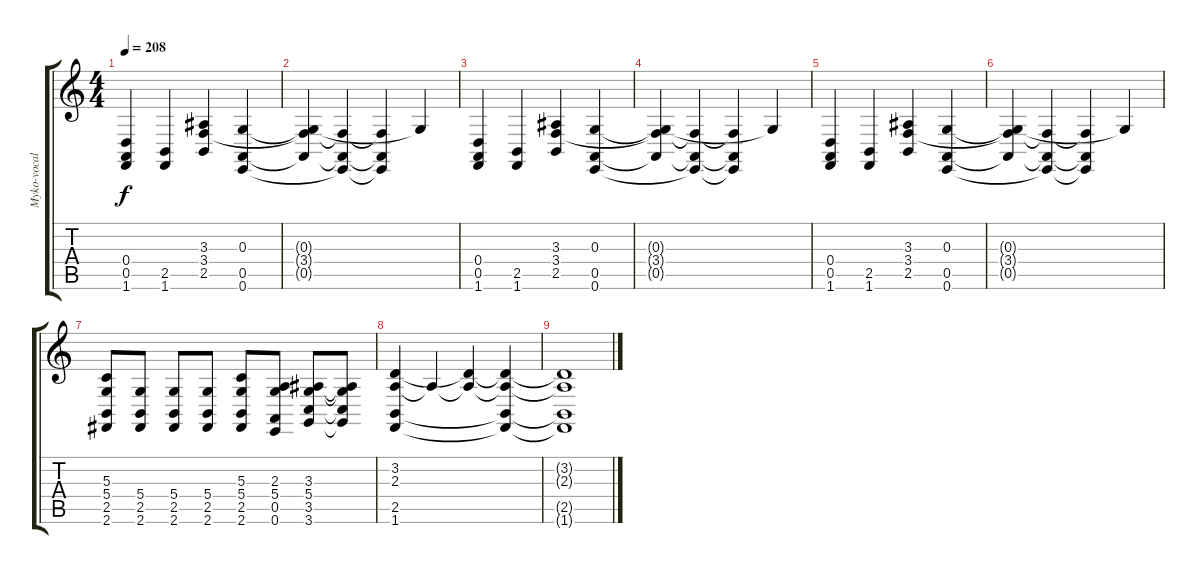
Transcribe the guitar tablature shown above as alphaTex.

\track ("Myko-vocal" "Myko-vocal") {instrument gunshot}
\staff {score tabs}
\tuning (E4 B3 G3 D3 A2 E2) {hide}
\ts (4 4)
\tempo 208
\clef g2
\ks c
(0.4 0.5 1.6).4{dy f} (2.5 1.6).4 (3.3 3.4 2.5).4 (0.3 0.5 0.6).4 |
(0.3{t} 3.4{t} 0.5{t}).4 (3.4{t} 0.5{t} 0.6{t}).4 (3.4{t} 0.5{t} 0.6{t}).4 0.3{t}.4 |
(0.4 0.5 1.6).4 (2.5 1.6).4 (3.3 3.4 2.5).4 (0.3 0.5 0.6).4 |
(0.3{t} 3.4{t} 0.5{t}).4 (3.4{t} 0.5{t} 0.6{t}).4 (3.4{t} 0.5{t} 0.6{t}).4 0.3{t}.4 |
(0.4 0.5 1.6).4 (2.5 1.6).4 (3.3 3.4 2.5).4 (0.3 0.5 0.6).4 |
(0.3{t} 3.4{t} 0.5{t}).4 (3.4{t} 0.5{t} 0.6{t}).4 (3.4{t} 0.5{t} 0.6{t}).4 0.3{t}.4 |
(5.3 5.4 2.5 2.6).8 (5.4 2.5 2.6).8 (5.4 2.5 2.6).8 (5.4 2.5 2.6).8 (5.3 5.4 2.5 2.6).8 (2.3 5.4 0.5 0.6).8 (3.3 5.4 3.5 3.6).8 (3.3{t} 5.4{t} 3.5{t} 3.6{t}).8 |
(3.2 2.3 2.5 1.6).4 2.3{t}.4 (3.2{t} 2.3{t}).4 (3.2{t} 2.3{t} 2.5{t} 1.6{t}).4 |
(3.2{t} 2.3{t} 2.5{t} 1.6{t}).1
